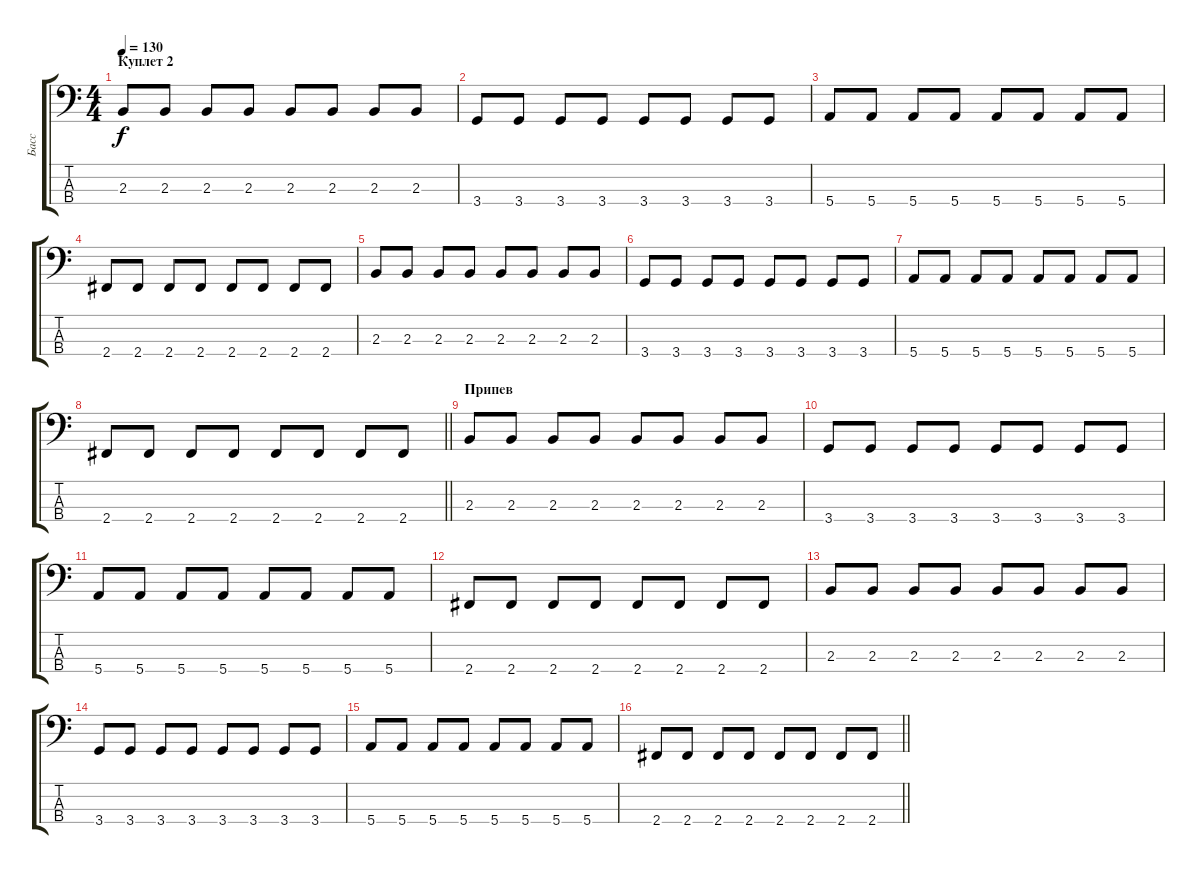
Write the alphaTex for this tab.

\track ("Басс" "Басс") {instrument electricbassfinger}
\staff {score tabs}
\tuning (G2 D2 A1 E1) {hide}
\ts (4 4)
\section ("" "Куплет 2")
\tempo 130
\clef f4
\ks c
2.3.8{dy f} 2.3.8 2.3.8 2.3.8 2.3.8 2.3.8 2.3.8 2.3.8 |
3.4.8 3.4.8 3.4.8 3.4.8 3.4.8 3.4.8 3.4.8 3.4.8 |
5.4.8 5.4.8 5.4.8 5.4.8 5.4.8 5.4.8 5.4.8 5.4.8 |
2.4.8 2.4.8 2.4.8 2.4.8 2.4.8 2.4.8 2.4.8 2.4.8 |
2.3.8 2.3.8 2.3.8 2.3.8 2.3.8 2.3.8 2.3.8 2.3.8 |
3.4.8 3.4.8 3.4.8 3.4.8 3.4.8 3.4.8 3.4.8 3.4.8 |
5.4.8 5.4.8 5.4.8 5.4.8 5.4.8 5.4.8 5.4.8 5.4.8 |
\barLineRight lightlight
2.4.8 2.4.8 2.4.8 2.4.8 2.4.8 2.4.8 2.4.8 2.4.8 |
\section ("" "Припев")
2.3.8 2.3.8 2.3.8 2.3.8 2.3.8 2.3.8 2.3.8 2.3.8 |
3.4.8 3.4.8 3.4.8 3.4.8 3.4.8 3.4.8 3.4.8 3.4.8 |
5.4.8 5.4.8 5.4.8 5.4.8 5.4.8 5.4.8 5.4.8 5.4.8 |
2.4.8 2.4.8 2.4.8 2.4.8 2.4.8 2.4.8 2.4.8 2.4.8 |
2.3.8 2.3.8 2.3.8 2.3.8 2.3.8 2.3.8 2.3.8 2.3.8 |
3.4.8 3.4.8 3.4.8 3.4.8 3.4.8 3.4.8 3.4.8 3.4.8 |
5.4.8 5.4.8 5.4.8 5.4.8 5.4.8 5.4.8 5.4.8 5.4.8 |
\barLineRight lightlight
2.4.8 2.4.8 2.4.8 2.4.8 2.4.8 2.4.8 2.4.8 2.4.8
